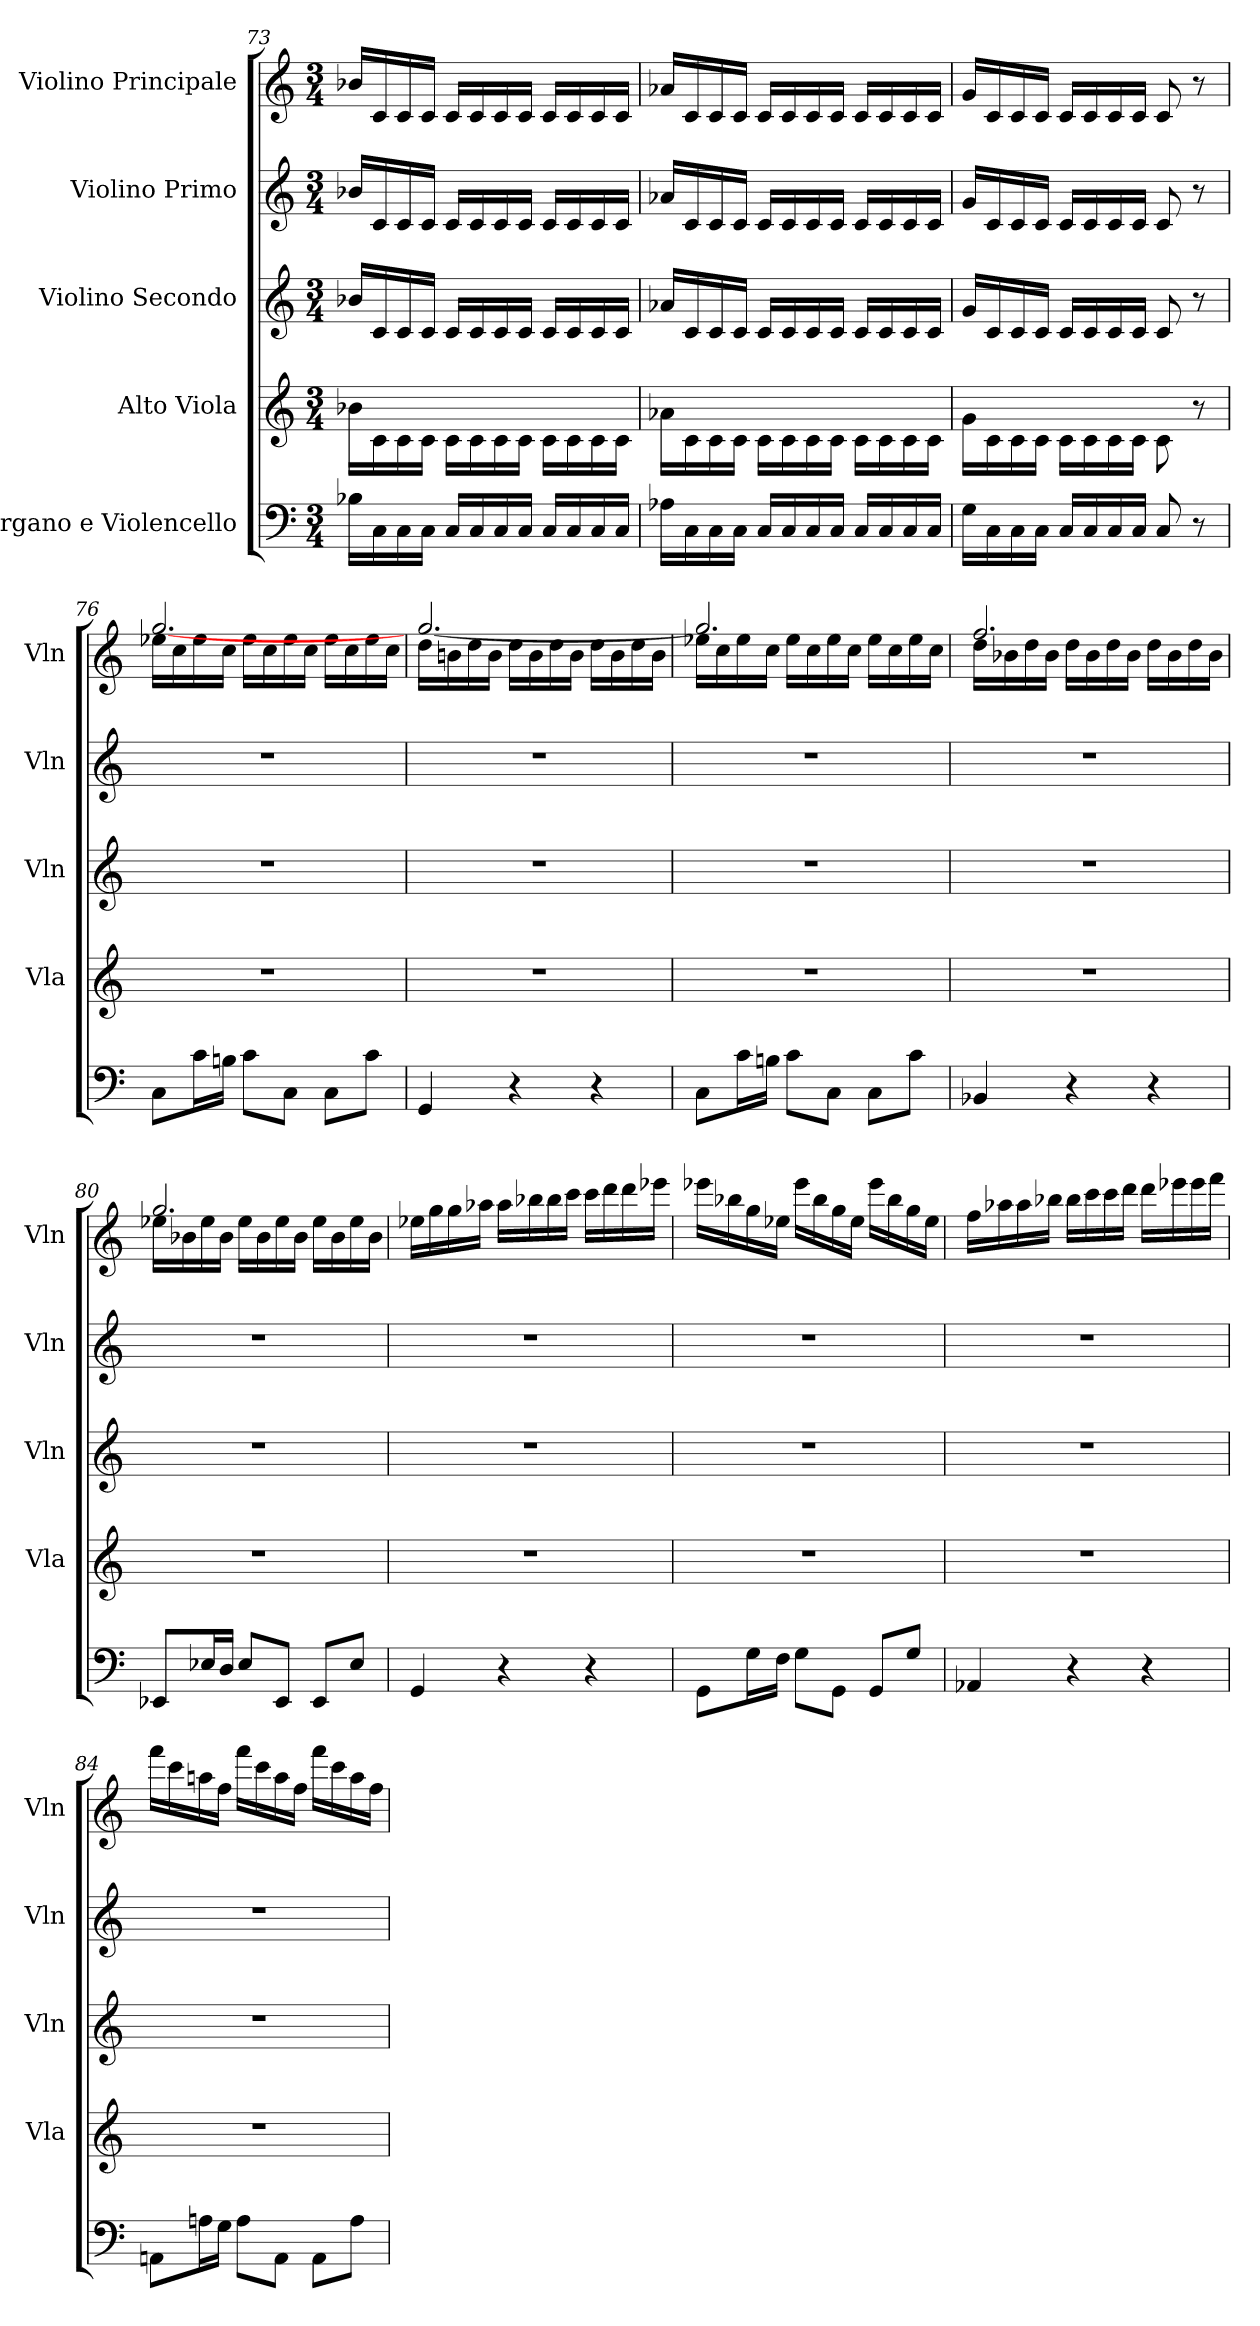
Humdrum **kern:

**kern	**kern	**kern	**kern	**kern
*part5	*part4	*part3	*part2	*part1
*staff5	*staff4	*staff3	*staff2	*staff1
*I"Organo e Violencello	*I"Alto Viola	*I"Violino Secondo	*I"Violino Primo	*I"Violino Principale
*	*I'Vla	*I'Vln	*I'Vln	*I'Vln
*M3/4	*M3/4	*M3/4	*M3/4	*M3/4
=73	=73	=73	=73	=73
16B-\LL	16b-\LL	16b-/LL	16b-/LL	16b-/LL
16C\	16c\	16c/	16c/	16c/
16C\	16c\	16c/	16c/	16c/
16C\JJ	16c\JJ	16c/JJ	16c/JJ	16c/JJ
16C/LL	16c\LL	16c/LL	16c/LL	16c/LL
16C/	16c\	16c/	16c/	16c/
16C/	16c\	16c/	16c/	16c/
16C/JJ	16c\JJ	16c/JJ	16c/JJ	16c/JJ
16C/LL	16c\LL	16c/LL	16c/LL	16c/LL
16C/	16c\	16c/	16c/	16c/
16C/	16c\	16c/	16c/	16c/
16C/JJ	16c\JJ	16c/JJ	16c/JJ	16c/JJ
=74	=74	=74	=74	=74
16A-\LL	16a-\LL	16a-/LL	16a-/LL	16a-/LL
16C\	16c\	16c/	16c/	16c/
16C\	16c\	16c/	16c/	16c/
16C\JJ	16c\JJ	16c/JJ	16c/JJ	16c/JJ
16C/LL	16c\LL	16c/LL	16c/LL	16c/LL
16C/	16c\	16c/	16c/	16c/
16C/	16c\	16c/	16c/	16c/
16C/JJ	16c\JJ	16c/JJ	16c/JJ	16c/JJ
16C/LL	16c\LL	16c/LL	16c/LL	16c/LL
16C/	16c\	16c/	16c/	16c/
16C/	16c\	16c/	16c/	16c/
16C/JJ	16c\JJ	16c/JJ	16c/JJ	16c/JJ
=75	=75	=75	=75	=75
16G\LL	16g\LL	16g/LL	16g/LL	16g/LL
16C\	16c\	16c/	16c/	16c/
16C\	16c\	16c/	16c/	16c/
16C\JJ	16c\JJ	16c/JJ	16c/JJ	16c/JJ
16C/LL	16c\LL	16c/LL	16c/LL	16c/LL
16C/	16c\	16c/	16c/	16c/
16C/	16c\	16c/	16c/	16c/
16C/JJ	16c\JJ	16c/JJ	16c/JJ	16c/JJ
8C/	8c\	8c/	8c/	8c/
8r	8r	8r	8r	8r
=76	=76	=76	=76	=76
*	*	*	*	*^
8C\L	2.r	2.r	2.r	16ee-\LL	[2.gg/
.	.	.	.	16cc\	.
16c\L	.	.	.	16ee-\	.
16Bn\JJ	.	.	.	16cc\JJ	.
8c\L	.	.	.	16ee-\LL	.
.	.	.	.	16cc\	.
8C\J	.	.	.	16ee-\	.
.	.	.	.	16cc\JJ	.
8C\L	.	.	.	16ee-\LL	.
.	.	.	.	16cc\	.
8c\J	.	.	.	16ee-\	.
.	.	.	.	16cc\JJ	.
=77	=77	=77	=77	=77	=77
4GG/	2.r	2.r	2.r	16dd\LL	[2.gg/
.	.	.	.	16bn\	.
.	.	.	.	16dd\	.
.	.	.	.	16b\JJ	.
4r	.	.	.	16dd\LL	.
.	.	.	.	16b\	.
.	.	.	.	16dd\	.
.	.	.	.	16b\JJ	.
4r	.	.	.	16dd\LL	.
.	.	.	.	16b\	.
.	.	.	.	16dd\	.
.	.	.	.	16b\JJ	.
=78	=78	=78	=78	=78	=78
8C\L	2.r	2.r	2.r	16ee-\LL	2.gg/]
.	.	.	.	16cc\	.
16c\L	.	.	.	16ee-\	.
16Bn\JJ	.	.	.	16cc\JJ	.
8c\L	.	.	.	16ee-\LL	.
.	.	.	.	16cc\	.
8C\J	.	.	.	16ee-\	.
.	.	.	.	16cc\JJ	.
8C\L	.	.	.	16ee-\LL	.
.	.	.	.	16cc\	.
8c\J	.	.	.	16ee-\	.
.	.	.	.	16cc\JJ	.
=79	=79	=79	=79	=79	=79
4BB-/	2.r	2.r	2.r	16dd\LL	2.ff/
.	.	.	.	16b-\	.
.	.	.	.	16dd\	.
.	.	.	.	16b-\JJ	.
4r	.	.	.	16dd\LL	.
.	.	.	.	16b-\	.
.	.	.	.	16dd\	.
.	.	.	.	16b-\JJ	.
4r	.	.	.	16dd\LL	.
.	.	.	.	16b-\	.
.	.	.	.	16dd\	.
.	.	.	.	16b-\JJ	.
=80	=80	=80	=80	=80	=80
8EE-/L	2.r	2.r	2.r	16ee-\LL	2.gg/
.	.	.	.	16b-\	.
16E-/L	.	.	.	16ee-\	.
16D/JJ	.	.	.	16b-\JJ	.
8E-/L	.	.	.	16ee-\LL	.
.	.	.	.	16b-\	.
8EE-/J	.	.	.	16ee-\	.
.	.	.	.	16b-\JJ	.
8EE-/L	.	.	.	16ee-\LL	.
.	.	.	.	16b-\	.
8E-/J	.	.	.	16ee-\	.
.	.	.	.	16b-\JJ	.
*	*	*	*	*v	*v
=81	=81	=81	=81	=81
4GG/	2.r	2.r	2.r	16ee-\LL
.	.	.	.	16gg\
.	.	.	.	16gg\
.	.	.	.	16aa-\JJ
4r	.	.	.	16aa-\LL
.	.	.	.	16bb-\
.	.	.	.	16bb-\
.	.	.	.	16ccc\JJ
4r	.	.	.	16ccc\LL
.	.	.	.	16ddd\
.	.	.	.	16ddd\
.	.	.	.	16eee-\JJ
=82	=82	=82	=82	=82
8GG\L	2.r	2.r	2.r	16eee-\LL
.	.	.	.	16bb-\
16G\L	.	.	.	16gg\
16F\JJ	.	.	.	16ee-\JJ
8G\L	.	.	.	16eee-\LL
.	.	.	.	16bb-\
8GG\J	.	.	.	16gg\
.	.	.	.	16ee-\JJ
8GG/L	.	.	.	16eee-\LL
.	.	.	.	16bb-\
8G/J	.	.	.	16gg\
.	.	.	.	16ee-\JJ
=83	=83	=83	=83	=83
4AA-/	2.r	2.r	2.r	16ff\LL
.	.	.	.	16aa-\
.	.	.	.	16aa-\
.	.	.	.	16bb-\JJ
4r	.	.	.	16bb-\LL
.	.	.	.	16ccc\
.	.	.	.	16ccc\
.	.	.	.	16ddd\JJ
4r	.	.	.	16ddd\LL
.	.	.	.	16eee-\
.	.	.	.	16eee-\
.	.	.	.	16fff\JJ
=84	=84	=84	=84	=84
8AAn\L	2.r	2.r	2.r	16fff\LL
.	.	.	.	16ccc\
16An\L	.	.	.	16aan\
16G\JJ	.	.	.	16ff\JJ
8A\L	.	.	.	16fff\LL
.	.	.	.	16ccc\
8AA\J	.	.	.	16aa\
.	.	.	.	16ff\JJ
8AA\L	.	.	.	16fff\LL
.	.	.	.	16ccc\
8A\J	.	.	.	16aa\
.	.	.	.	16ff\JJ
=	=	=	=	=
*-	*-	*-	*-	*-
